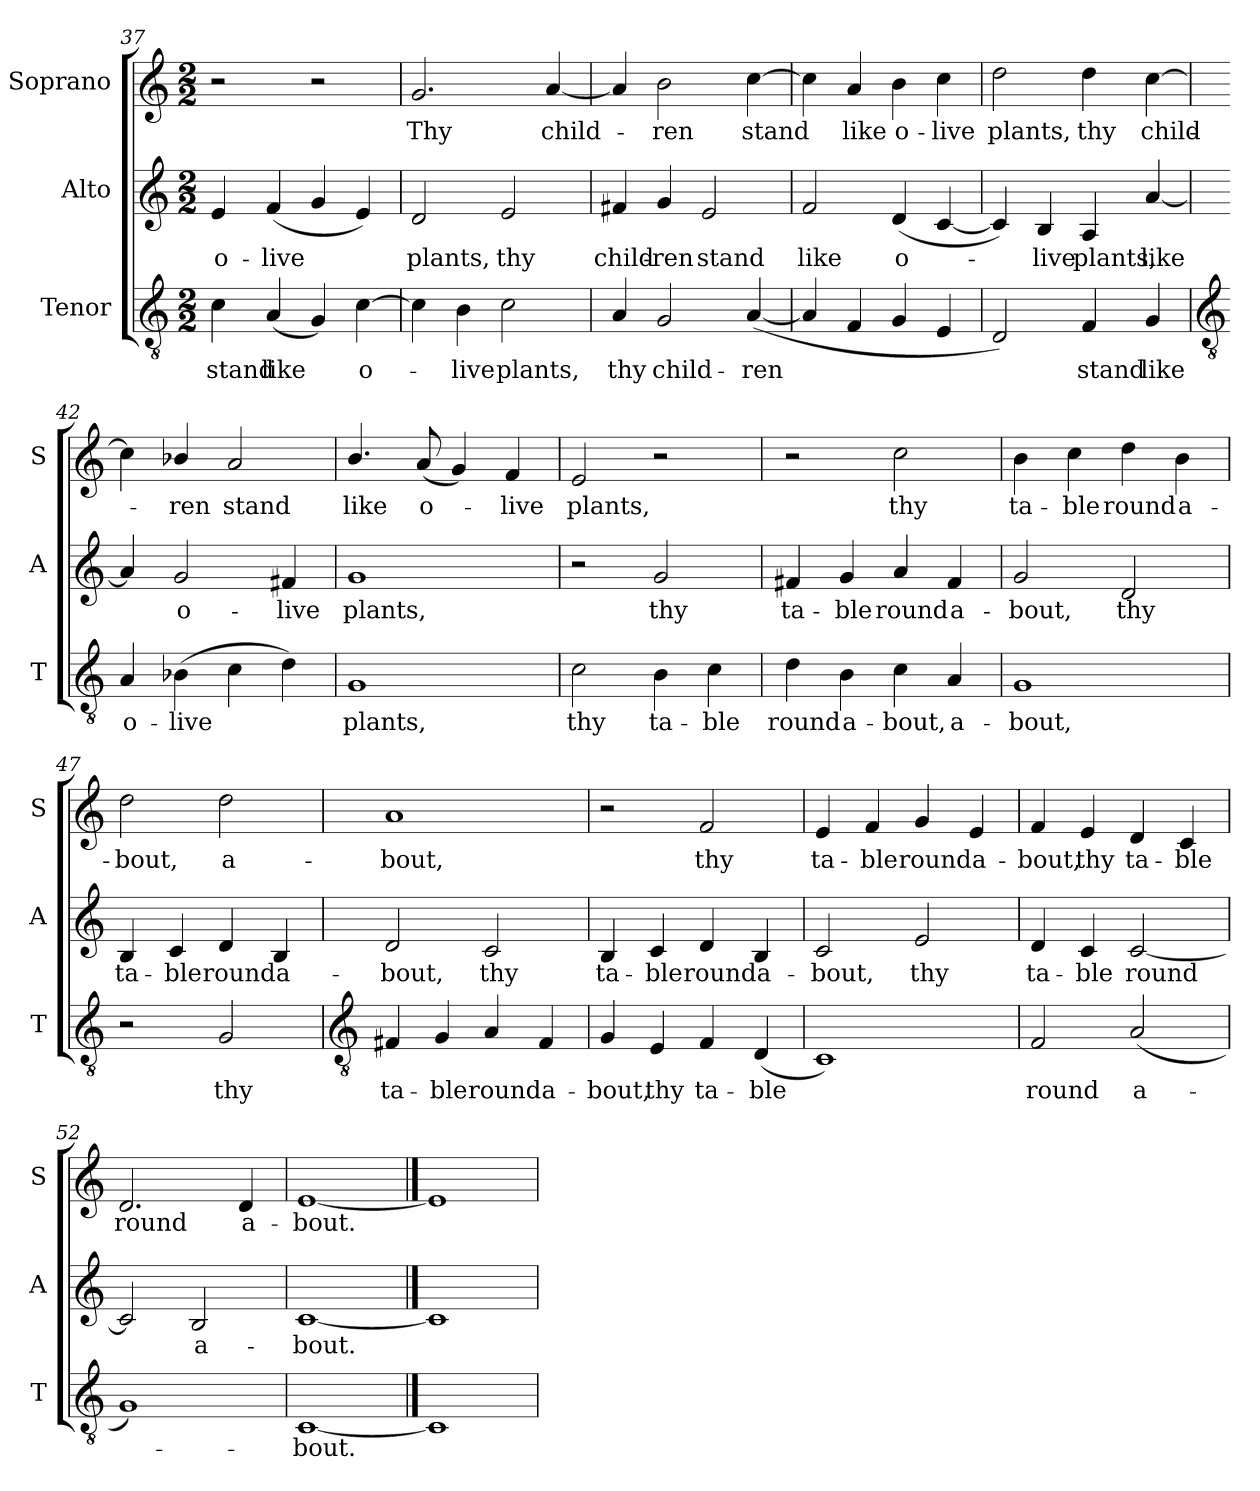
**kern	**text	**kern	**text	**kern	**text
*part3	*part3	*part2	*part2	*part1	*part1
*staff3	*staff3	*staff2	*staff2	*staff1	*staff1
*I"Tenor	*	*I"Alto	*	*I"Soprano	*
*I'T	*	*I'A	*	*I'S	*
!!LO:LB:g=z
*clefGv2	*	*clefG2	*	*clefG2	*
*k[]	*	*k[]	*	*k[]	*
*C:	*	*C:	*	*C:	*
*M2/2	*	*M2/2	*	*M2/2	*
=37	=37	=37	=37	=37	=37
!	!LO:LY:b	!	!LO:LY:b	!	!
4c	stand	4e	o-	2r	.
!	!LO:LY:b	!	!LO:LY:b	!	!
(<4A	like	(<4f	-live	.	.
4G)	.	4g	.	2r	.
!	!LO:LY:b	!	!	!	!
[4c	o-	4e)	.	.	.
=38	=38	=38	=38	=38	=38
!	!	!	!LO:LY:b	!	!LO:LY:b
4c]	.	2d	plants,	2.g	Thy
!	!LO:LY:b	!	!	!	!
4B	live	.	.	.	.
!	!LO:LY:b	!	!LO:LY:b	!	!
2c	plants,	2e	thy	.	.
!	!	!	!	!	!LO:LY:b
.	.	.	.	[4a	child-
=39	=39	=39	=39	=39	=39
!	!LO:LY:b	!	!LO:LY:b	!	!
4A	thy	4f#X	child-	4a]	.
!	!LO:LY:b	!	!LO:LY:b	!	!LO:LY:b
2G	child-	4g	-ren	2b	ren
!	!	!	!LO:LY:b	!	!
.	.	2e	stand	.	.
!	!LO:LY:b	!	!	!	!LO:LY:b
(<[4A	-ren	.	.	[4cc	stand
=40	=40	=40	=40	=40	=40
!	!	!	!LO:LY:b	!	!
4A]	.	2f	like	4cc]	.
!	!	!	!	!	!LO:LY:b
4F	.	.	.	4a	like
!	!	!	!LO:LY:b	!	!LO:LY:b
4G	.	(<4d	o-	4b	o-
!	!	!	!	!	!LO:LY:b
4E	.	[4c	.	4cc	-live
=41	=41	=41	=41	=41	=41
!	!	!	!	!	!LO:LY:b
2D)	.	4c])	.	2dd	plants,
!	!	!	!LO:LY:b	!	!
.	.	4B	live	.	.
!	!LO:LY:b	!	!LO:LY:b	!	!LO:LY:b
4F	stand	4A	plants,	4dd	thy
!	!LO:LY:b	!	!LO:LY:b	!	!LO:LY:b
4G	like	[4a	like	[4cc	child-
!!LO:LB:g=z
=42	=42	=42	=42	=42	=42
*clefGv2	*	*	*	*	*
!	!LO:LY:b	!	!	!	!
4A	o-	4a]	.	4cc]	.
!	!LO:LY:b	!	!LO:LY:b	!	!LO:LY:b
(>4B-X	-live	2g	o-	4b-X/	ren
!	!	!	!	!	!LO:LY:b
4c	.	.	.	2a	stand
!	!	!	!LO:LY:b	!	!
4d)	.	4f#X	-live	.	.
=43	=43	=43	=43	=43	=43
!	!LO:LY:b	!	!LO:LY:b	!	!LO:LY:b
1G	plants,	1g	plants,	4.b/	like
!	!	!	!	!	!LO:LY:b
.	.	.	.	(<8aL	o-
.	.	.	.	4g)	.
!	!	!	!	!	!LO:LY:b
.	.	.	.	4f	live
=44	=44	=44	=44	=44	=44
!	!LO:LY:b	!	!	!	!LO:LY:b
2c	thy	2r	.	2e	plants,
!	!LO:LY:b	!	!LO:LY:b	!	!
4B	ta-	2g	thy	2r	.
!	!LO:LY:b	!	!	!	!
4c	-ble	.	.	.	.
=45	=45	=45	=45	=45	=45
!	!LO:LY:b	!	!LO:LY:b	!	!
4d	round	4f#X	ta-	2r	.
!	!LO:LY:b	!	!LO:LY:b	!	!
4B	a-	4g	-ble	.	.
!	!LO:LY:b	!	!LO:LY:b	!	!LO:LY:b
4c	-bout,	4a	round	2cc	thy
!	!LO:LY:b	!	!LO:LY:b	!	!
4A	a-	4f#	a-	.	.
=46	=46	=46	=46	=46	=46
!	!LO:LY:b	!	!LO:LY:b	!	!LO:LY:b
1G	-bout,	2g	-bout,	4b	ta-
!	!	!	!	!	!LO:LY:b
.	.	.	.	4cc	-ble
!	!	!	!LO:LY:b	!	!LO:LY:b
.	.	2d	thy	4dd	round
!	!	!	!	!	!LO:LY:b
.	.	.	.	4b	a-
=47	=47	=47	=47	=47	=47
!	!	!	!LO:LY:b	!	!LO:LY:b
2r	.	4B	ta-	2dd	-bout,
!	!	!	!LO:LY:b	!	!
.	.	4c	-ble	.	.
!	!LO:LY:b	!	!LO:LY:b	!	!LO:LY:b
2G	thy	4d	round	2dd	a-
!	!	!	!LO:LY:b	!	!
.	.	4B	a-	.	.
!!LO:LB:g=z
=48	=48	=48	=48	=48	=48
*clefGv2	*	*	*	*	*
!	!LO:LY:b	!	!LO:LY:b	!	!LO:LY:b
4F#X	ta-	2d	-bout,	1a	-bout,
!	!LO:LY:b	!	!	!	!
4G	-ble	.	.	.	.
!	!LO:LY:b	!	!LO:LY:b	!	!
4A	round	2c	thy	.	.
!	!LO:LY:b	!	!	!	!
4F#	a-	.	.	.	.
=49	=49	=49	=49	=49	=49
!	!LO:LY:b	!	!LO:LY:b	!	!
4G	-bout,	4B	ta-	2r	.
!	!LO:LY:b	!	!LO:LY:b	!	!
4E	thy	4c	-ble	.	.
!	!LO:LY:b	!	!LO:LY:b	!	!LO:LY:b
4F	ta-	4d	round	2f	thy
!	!LO:LY:b	!	!LO:LY:b	!	!
(<4D	-ble	4B	a-	.	.
=50	=50	=50	=50	=50	=50
!	!	!	!LO:LY:b	!	!LO:LY:b
1C)	.	2c	-bout,	4e	ta-
!	!	!	!	!	!LO:LY:b
.	.	.	.	4f	-ble
!	!	!	!LO:LY:b	!	!LO:LY:b
.	.	2e	thy	4g	round
!	!	!	!	!	!LO:LY:b
.	.	.	.	4e	a-
=51	=51	=51	=51	=51	=51
!	!LO:LY:b	!	!LO:LY:b	!	!LO:LY:b
2F	round	4d	ta-	4f	-bout,
!	!	!	!LO:LY:b	!	!LO:LY:b
.	.	4c	-ble	4e	thy
!	!LO:LY:b	!	!LO:LY:b	!	!LO:LY:b
(<2A	a-	[2c	round	4d	ta-
!	!	!	!	!	!LO:LY:b
.	.	.	.	4c	-ble
=52	=52	=52	=52	=52	=52
!	!	!	!	!	!LO:LY:b
1G)	.	2c]	.	2.d	round
!	!	!	!LO:LY:b	!	!
.	.	2B	a-	.	.
!	!	!	!	!	!LO:LY:b
.	.	.	.	4d	a-
=53	=53	=53	=53	=53	=53
!	!LO:LY:b	!	!LO:LY:b	!	!LO:LY:b
[1C	bout.	[1c	-bout.	[1e	-bout.
==54	==54	==54	==54	==54	==54
1C]	.	1c]	.	1e]	.
=	=	=	=	=	=
*-	*-	*-	*-	*-	*-
